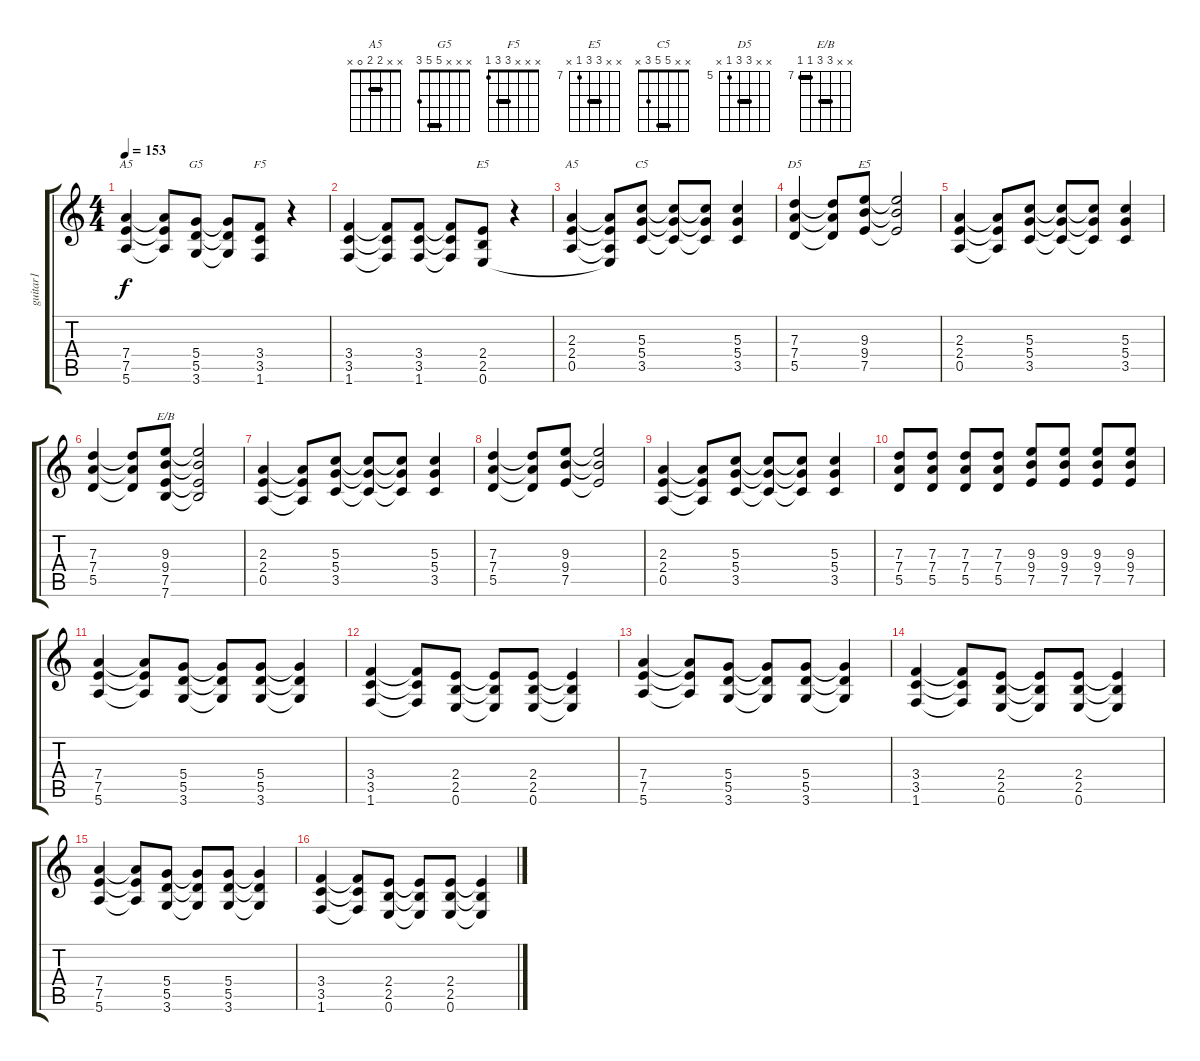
\track ("guitar1" "guitar1") {instrument overdrivenguitar}
\staff {score tabs}
\tuning (E4 B3 G3 D3 A2 E2) {hide}
\chord ("A5" x x x 7 7 5) {firstfret 5 barre 7}
\chord ("G5" x x x 5 5 3) {barre 5}
\chord ("F5" x x x 3 3 1) {barre 3}
\chord ("E5" x x x 2 2 0) {barre 2}
\chord ("A5" x x 2 2 0 x) {barre 2}
\chord ("C5" x x 5 5 3 x) {barre 5}
\chord ("D5" x x 7 7 5 x) {firstfret 5 barre 7}
\chord ("E5" x x 9 9 7 x) {firstfret 7 barre 9}
\chord ("E/B" x x 9 9 7 7) {firstfret 7 barre (7 9)}
\ts (4 4)
\tempo 153
\clef g2
\ks c
(7.4 7.5 5.6).4{ch "A5" dy f} (7.4{t} 7.5{t} 5.6{t}).8 (5.4 5.5 3.6).8{ch "G5"} (5.4{t} 5.5{t} 3.6{t}).8 (3.4 3.5 1.6).8{ch "F5"} r.4 |
(3.4 3.5 1.6).4 (3.4{t} 3.5{t} 1.6{t}).8 (3.4 3.5 1.6).8 (3.4{t} 3.5{t} 1.6{t}).8 (2.4 2.5 0.6).8{ch "E5"} r.4 |
(2.3 2.4 0.5).4{ch "A5"} (2.3{t} 2.4{t} 0.5{t} 0.6{t}).8 (5.3 5.4 3.5).8{ch "C5"} (5.3{t} 5.4{t} 3.5{t}).8 (5.3{t} 5.4{t} 3.5{t}).8 (5.3 5.4 3.5).4 |
(7.3 7.4 5.5).4{ch "D5"} (7.3{t} 7.4{t} 5.5{t}).8 (9.3 9.4 7.5).8{ch "E5"} (9.3{t} 9.4{t} 7.5{t}).2 |
(2.3 2.4 0.5).4 (2.3{t} 2.4{t} 0.5{t}).8 (5.3 5.4 3.5).8 (5.3{t} 5.4{t} 3.5{t}).8 (5.3{t} 5.4{t} 3.5{t}).8 (5.3 5.4 3.5).4 |
(7.3 7.4 5.5).4 (7.3{t} 7.4{t} 5.5{t}).8 (9.3 9.4 7.5 7.6).8{ch "E/B"} (9.3{t} 9.4{t} 7.5{t} 7.6{t}).2 |
(2.3 2.4 0.5).4 (2.3{t} 2.4{t} 0.5{t}).8 (5.3 5.4 3.5).8 (5.3{t} 5.4{t} 3.5{t}).8 (5.3{t} 5.4{t} 3.5{t}).8 (5.3 5.4 3.5).4 |
(7.3 7.4 5.5).4 (7.3{t} 7.4{t} 5.5{t}).8 (9.3 9.4 7.5).8 (9.3{t} 9.4{t} 7.5{t}).2 |
(2.3 2.4 0.5).4 (2.3{t} 2.4{t} 0.5{t}).8 (5.3 5.4 3.5).8 (5.3{t} 5.4{t} 3.5{t}).8 (5.3{t} 5.4{t} 3.5{t}).8 (5.3 5.4 3.5).4 |
(7.3 7.4 5.5).8 (7.3 7.4 5.5).8 (7.3 7.4 5.5).8 (7.3 7.4 5.5).8 (9.3 9.4 7.5).8 (9.3 9.4 7.5).8 (9.3 9.4 7.5).8 (9.3 9.4 7.5).8 |
\ks aminor
(7.4 7.5 5.6).4 (7.4{t} 7.5{t} 5.6{t}).8 (5.4 5.5 3.6).8 (5.4{t} 5.5{t} 3.6{t}).8 (5.4 5.5 3.6).8 (5.4{t} 5.5{t} 3.6{t}).4 |
(3.4 3.5 1.6).4 (3.4{t} 3.5{t} 1.6{t}).8 (2.4 2.5 0.6).8 (2.4{t} 2.5{t} 0.6{t}).8 (2.4 2.5 0.6).8 (2.4{t} 2.5{t} 0.6{t}).4 |
(7.4 7.5 5.6).4 (7.4{t} 7.5{t} 5.6{t}).8 (5.4 5.5 3.6).8 (5.4{t} 5.5{t} 3.6{t}).8 (5.4 5.5 3.6).8 (5.4{t} 5.5{t} 3.6{t}).4 |
(3.4 3.5 1.6).4 (3.4{t} 3.5{t} 1.6{t}).8 (2.4 2.5 0.6).8 (2.4{t} 2.5{t} 0.6{t}).8 (2.4 2.5 0.6).8 (2.4{t} 2.5{t} 0.6{t}).4 |
(7.4 7.5 5.6).4 (7.4{t} 7.5{t} 5.6{t}).8 (5.4 5.5 3.6).8 (5.4{t} 5.5{t} 3.6{t}).8 (5.4 5.5 3.6).8 (5.4{t} 5.5{t} 3.6{t}).4 |
(3.4 3.5 1.6).4 (3.4{t} 3.5{t} 1.6{t}).8 (2.4 2.5 0.6).8 (2.4{t} 2.5{t} 0.6{t}).8 (2.4 2.5 0.6).8 (2.4{t} 2.5{t} 0.6{t}).4
